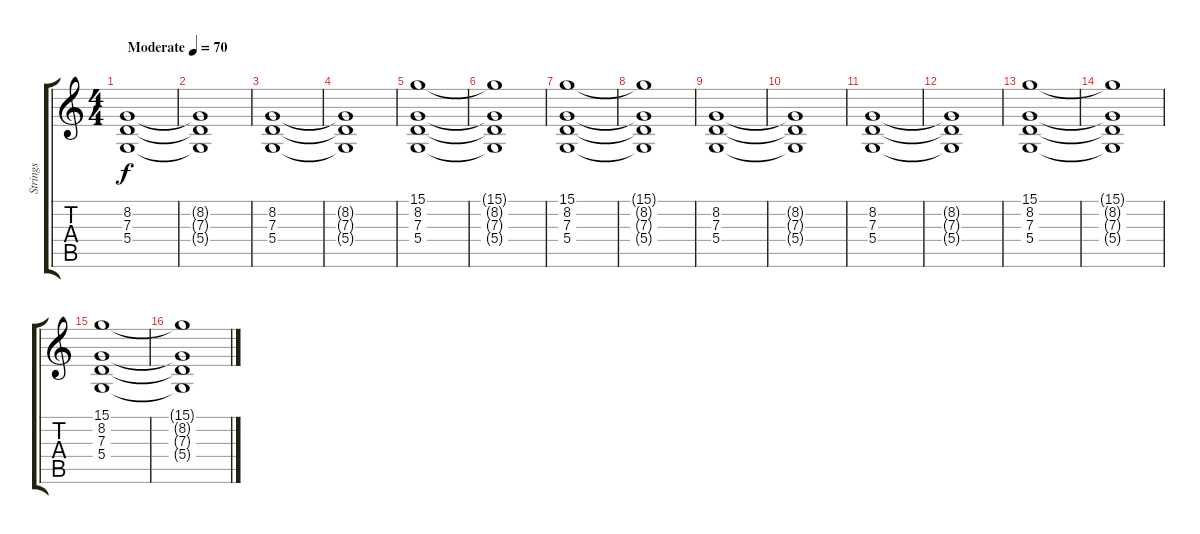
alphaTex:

\track ("Strings" "Strings") {instrument synthstrings1}
\staff {score tabs}
\tuning (E4 B3 G3 D3 A2 E2) {hide}
\ts (4 4)
\tempo (70 "Moderate")
\clef g2
\ks c
(8.2 7.3 5.4).1{dy f instrument synthstrings1} |
(8.2{t} 7.3{t} 5.4{t}).1 |
(8.2 7.3 5.4).1 |
(8.2{t} 7.3{t} 5.4{t}).1 |
(15.1 8.2 7.3 5.4).1 |
(15.1{t} 8.2{t} 7.3{t} 5.4{t}).1 |
(15.1 8.2 7.3 5.4).1 |
(15.1{t} 8.2{t} 7.3{t} 5.4{t}).1 |
(8.2 7.3 5.4).1 |
(8.2{t} 7.3{t} 5.4{t}).1 |
(8.2 7.3 5.4).1 |
(8.2{t} 7.3{t} 5.4{t}).1 |
(15.1 8.2 7.3 5.4).1 |
(15.1{t} 8.2{t} 7.3{t} 5.4{t}).1 |
(15.1 8.2 7.3 5.4).1 |
(15.1{t} 8.2{t} 7.3{t} 5.4{t}).1
